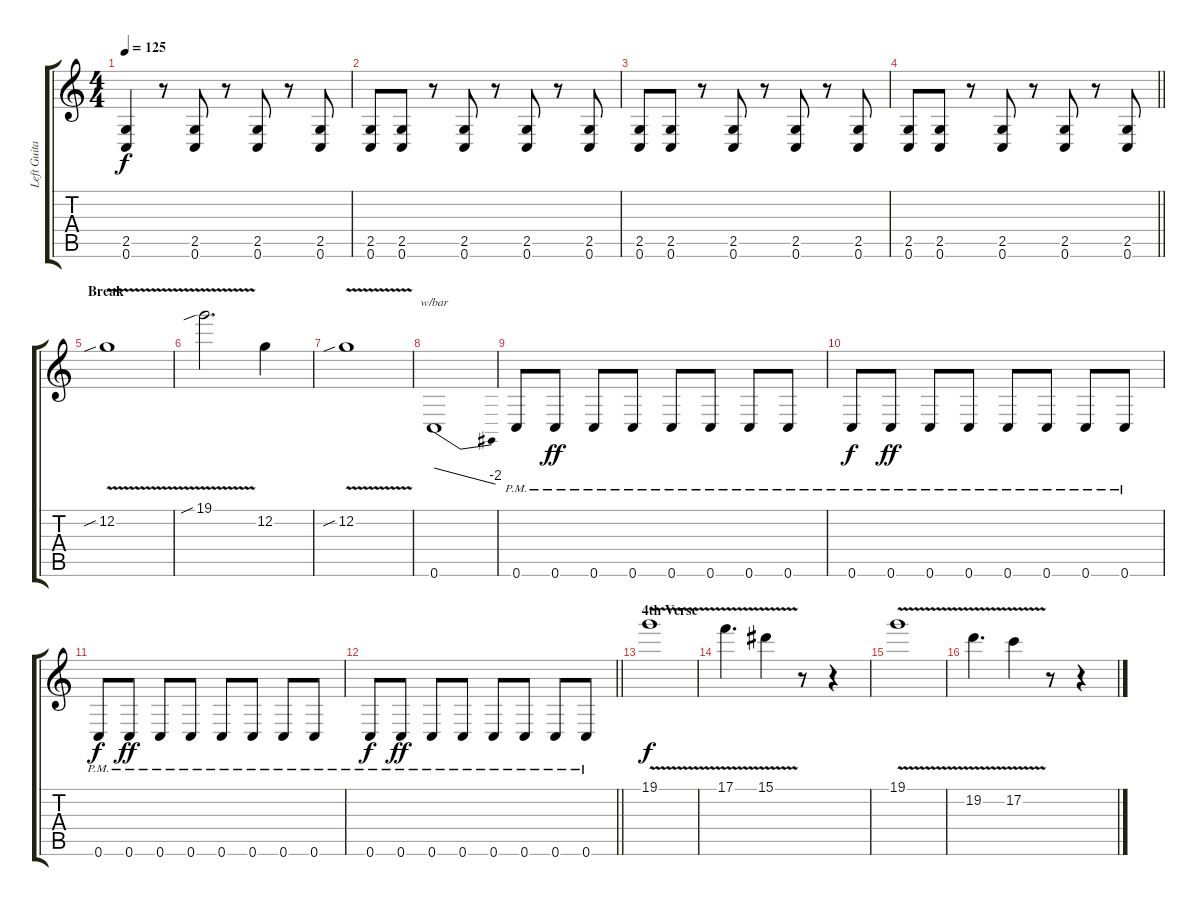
\track ("Left Guitar" "Left Guita") {instrument overdrivenguitar}
\staff {score tabs}
\tuning (C4 G3 Eb3 Bb2 F2 C2) {hide}
\ts (4 4)
\tempo 125
\clef g2
\ks c
(2.5 0.6).4{dy f} r.8 (2.5 0.6).8 r.8 (2.5 0.6).8 r.8 (2.5 0.6).8 |
(2.5 0.6).8 (2.5 0.6).8 r.8 (2.5 0.6).8 r.8 (2.5 0.6).8 r.8 (2.5 0.6).8 |
(2.5 0.6).8 (2.5 0.6).8 r.8 (2.5 0.6).8 r.8 (2.5 0.6).8 r.8 (2.5 0.6).8 |
\barLineRight lightlight
(2.5 0.6).8 (2.5 0.6).8 r.8 (2.5 0.6).8 r.8 (2.5 0.6).8 r.8 (2.5 0.6).8 |
\section ("" "Break")
12.2{v sib}.1 |
19.1{v sib}.2{d} 12.2.4 |
12.2{v sib}.1 |
0.6.1{tbe (dive default 0 0 60 -8)} |
0.6{pm}.8 0.6{pm}.8{dy ff} 0.6{pm}.8 0.6{pm}.8 0.6{pm}.8 0.6{pm}.8 0.6{pm}.8 0.6{pm}.8 |
0.6{pm}.8{dy f} 0.6{pm}.8{dy ff} 0.6{pm}.8 0.6{pm}.8 0.6{pm}.8 0.6{pm}.8 0.6{pm}.8 0.6{pm}.8 |
0.6{pm}.8{dy f} 0.6{pm}.8{dy ff} 0.6{pm}.8 0.6{pm}.8 0.6{pm}.8 0.6{pm}.8 0.6{pm}.8 0.6{pm}.8 |
\barLineRight lightlight
0.6{pm}.8{dy f} 0.6{pm}.8{dy ff} 0.6{pm}.8 0.6{pm}.8 0.6{pm}.8 0.6{pm}.8 0.6{pm}.8 0.6{pm}.8 |
\section ("" "4th Verse")
19.1{v}.1{dy f} |
17.1{v}.4{d} 15.1{v}.4 r.8 r.4 |
19.1{v}.1 |
19.2{v}.4{d} 17.2{v}.4 r.8 r.4
